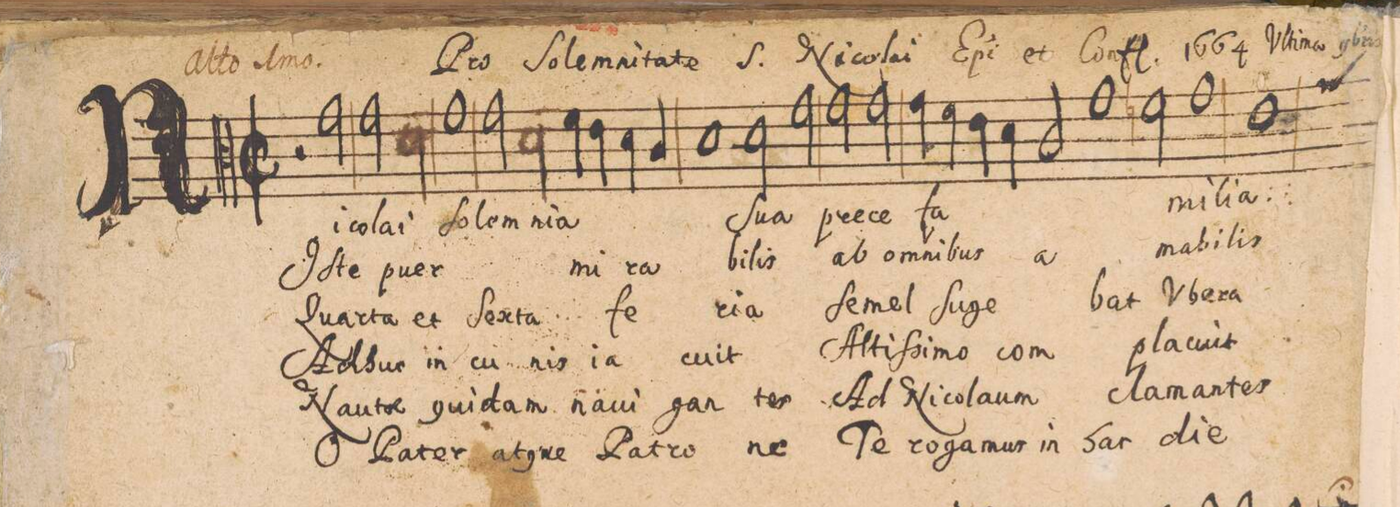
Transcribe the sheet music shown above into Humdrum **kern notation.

**kern	**text	**text	**text	**text	**text	**text
*I"CANTVS.	*	*	*	*	*	*
*clefC3	*	*	*	*	*	*
*k[]	*	*	*	*	*	*
*met(C|)	*	*	*	*	*	*
*M2/1	*	*	*	*	*	*
*2\right	*	*	*	*	*	*
2r	.	.	.	.	.	.
2g\	Ni-	Iſ-	Quar-	Ad-	Nau-	O
2g\	-co-	-te	-ta	-huc	-tae	Pa-
2d\	-lai	puer	et	in	qui-	-ter
=2-	=2-	=2-	=2-	=2-	=2-	=2-
1g	So-	.	Sex-	cu-	.	at-
2g\	-lem-	.	-ta	.	-dam	-que
2d\	-nia	.	.	-nis	.	.
=3-	=3-	=3-	=3-	=3-	=3-	=3-
4f\	.	mi-	.	ia-	na-	Pa-
4e\	.	.	.	.	.	.
4d\	.	-ra-	fe-	.	-ui-	-tro-
4c/	.	.	.	.	.	.
1d	.	.	.	-cuit	-gan-	.
=4-	=4-	=4-	=4-	=4-	=4-	=4-
2d\	Sua	-bi-	-ria	.	-tes	-ne
2g\	.	-lis	.	.	.	.
2g\	pre-	ab	Se-	Al-	Ad	Te
2g\	-ce	om-	-mel	-tiſ-	Ni-	ro-
=5-	=5-	=5-	=5-	=5-	=5-	=5-
4g\	fa-	-ni-	Su-	-si-	-co-	-ga-
4f\	.	.	.	.	.	.
4e\	.	-bus	-ge-	-mo	-laum	-mus
4d\	.	.	.	.	.	.
2c/	.	a-	.	com-	.	in
1g\	.	.	-bat	.	.	hac
=6-	=6-	=6-	=6-	=6-	=6-	=6-
2fn\	.	-ma-	V-	-pla-	cla-	.
1g	-mi-	-bi-	-be-	-cuit	-man-	die
=7-	=7-	=7-	=7-	=7-	=7-	=7-
*custos:g	*	*	*	*	*	*
1e	-lia.	-lis	-ra	.	-tes	.
*-	*-	*-	*-	*-	*-	*-
